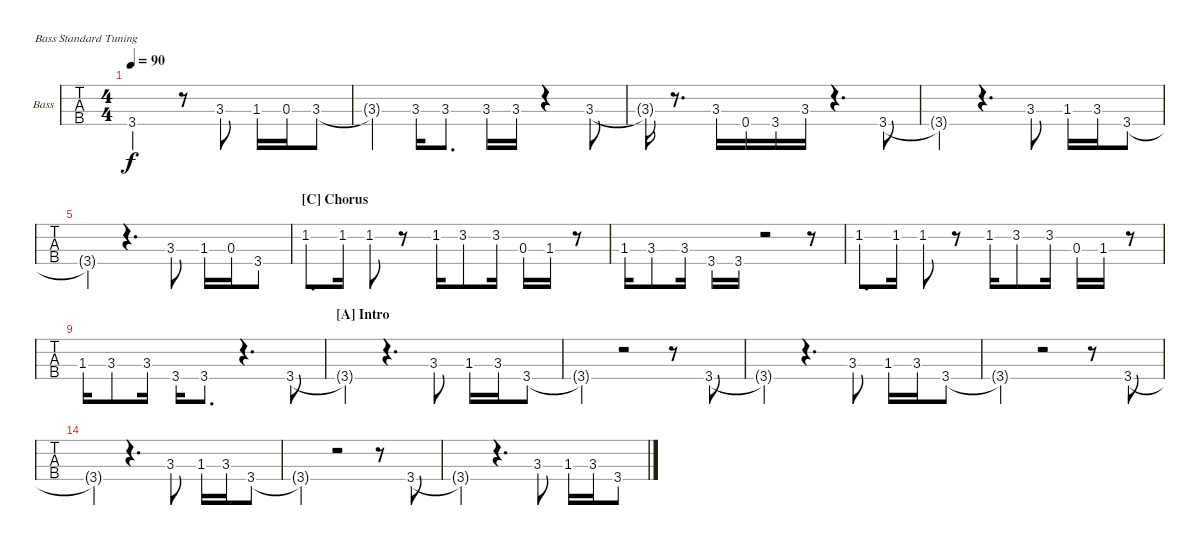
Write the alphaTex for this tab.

\bracketExtendMode nobrackets
\firstSystemTrackNameOrientation horizontal
\otherSystemsTrackNameOrientation horizontal
\defaultBarNumberDisplay FirstOfSystem
\track ("Bass" "Bass") {instrument fretlessbass}
\staff {tabs}
\tuning (G2 D2 A1 E1)
\ts (4 4)
\tempo 90
\clef f4
\ks c
3.4{t}.2{dy f} r.8 3.3.8 1.3.16 0.3.16 3.3.8 |
3.3{t}.4 3.3.16 3.3.8{d} 3.3.16 3.3.16 r.4 3.3.8 |
3.3{t}.16 r.8{d} 3.3.16 0.4.16 3.4.16 3.3.16 r.4{d} 3.4.8 |
3.4{t}.4 r.4{d} 3.3.8 1.3.16 3.3.16 3.4.8 |
3.4{t}.4 r.4{d} 3.3.8 1.3.16 0.3.16 3.4.8 |
\section ("C" "Chorus")
1.2.8{d} 1.2.16 1.2.8 r.8 1.2.16 3.2.8 3.2.16 0.3.16 1.3.16 r.8 |
1.3.16 3.3.8 3.3.16 3.4.16 3.4.16 r.2 r.8 |
1.2.8{d} 1.2.16 1.2.8 r.8 1.2.16 3.2.8 3.2.16 0.3.16 1.3.16 r.8 |
1.3.16 3.3.8 3.3.16 3.4.16 3.4.8{d} r.4{d} 3.4.8 |
\section ("A" "Intro")
3.4{t}.4 r.4{d} 3.3.8 1.3.16 3.3.16 3.4.8 |
3.4{t}.4 r.2 r.8 3.4.8 |
3.4{t}.4 r.4{d} 3.3.8 1.3.16 3.3.16 3.4.8 |
3.4{t}.4 r.2 r.8 3.4.8 |
3.4{t}.4 r.4{d} 3.3.8 1.3.16 3.3.16 3.4.8 |
3.4{t}.4 r.2 r.8 3.4.8 |
3.4{t}.4 r.4{d} 3.3.8 1.3.16 3.3.16 3.4.8
